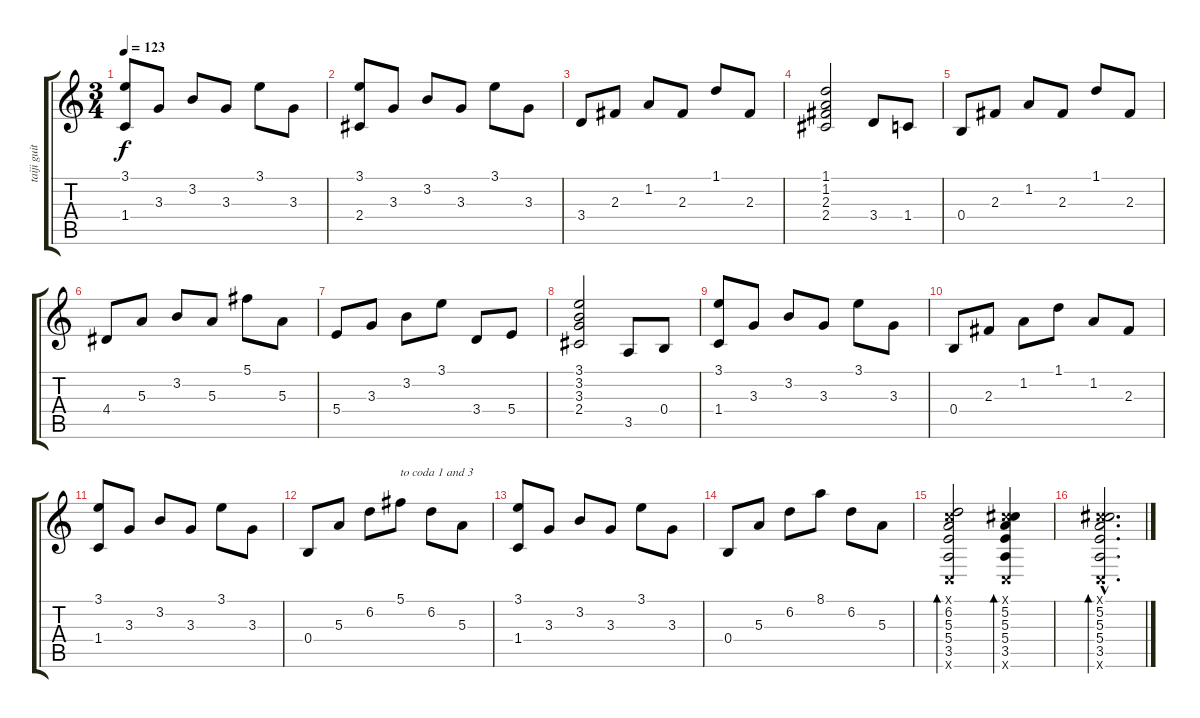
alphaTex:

\track ("taiji guitar" "taiji guit") {instrument acousticguitarnylon}
\staff {score tabs}
\tuning (Db4 Ab3 E3 B2 Gb2 Db2) {hide}
\ts (3 4)
\tempo 123
\clef g2
\ks c
(3.1 1.4).8{dy f} 3.3.8 3.2.8 3.3.8 3.1.8 3.3.8 |
(3.1 2.4).8 3.3.8 3.2.8 3.3.8 3.1.8 3.3.8 |
3.4.8 2.3.8 1.2.8 2.3.8 1.1.8 2.3.8 |
(1.1 1.2 2.3 2.4).2 3.4.8 1.4.8 |
0.4.8 2.3.8 1.2.8 2.3.8 1.1.8 2.3.8 |
4.4.8 5.3.8 3.2.8 5.3.8 5.1.8 5.3.8 |
5.4.8 3.3.8 3.2.8 3.1.8 3.4.8 5.4.8 |
(3.1 3.2 3.3 2.4).2 3.5.8 0.4.8 |
(3.1 1.4).8 3.3.8 3.2.8 3.3.8 3.1.8 3.3.8 |
0.4.8 2.3.8 1.2.8 1.1.8 1.2.8 2.3.8 |
(3.1 1.4).8 3.3.8 3.2.8 3.3.8 3.1.8 3.3.8 |
0.4.8 5.3.8 6.2.8 5.1.8{txt "to coda 1 and 3"} 6.2.8 5.3.8 |
(3.1 1.4).8 3.3.8 3.2.8 3.3.8 3.1.8 3.3.8 |
0.4.8 5.3.8 6.2.8 8.1.8 6.2.8 5.3.8 |
(-1.1{x} 6.2 5.3 5.4 3.5 -1.6{x}).2{bd 120} (-1.1{x} 5.2 5.3 5.4 3.5 -1.6{x}).4{bd 120} |
(-1.1{hac x} 5.2{hac} 5.3{hac} 5.4{hac} 3.5{hac} -1.6{hac x}).2{d bd 120}
